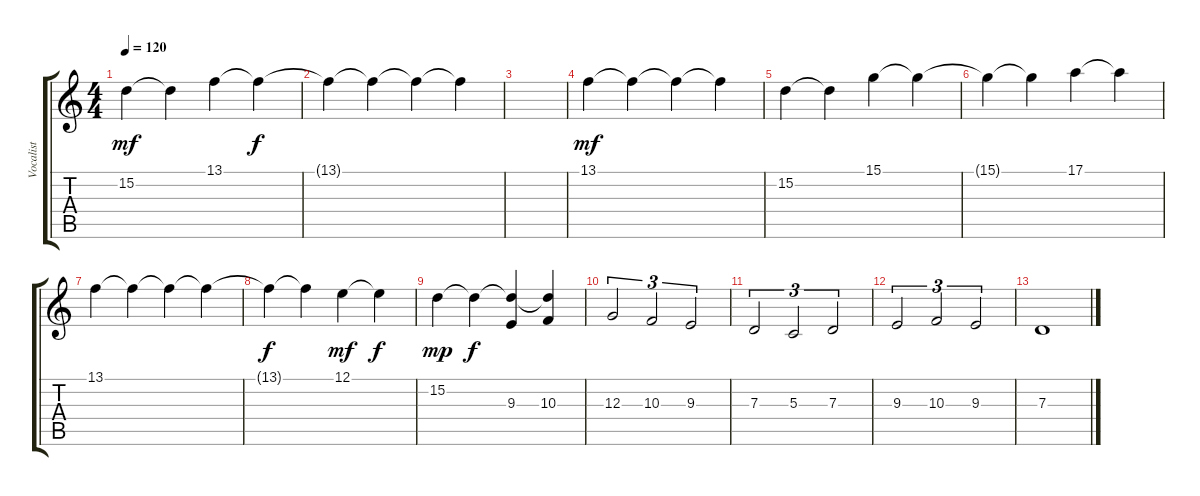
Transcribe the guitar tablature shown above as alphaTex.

\track ("Vocalist" "Vocalist") {instrument choiraahs}
\staff {score tabs}
\tuning (E4 B3 G3 D3 A2 E2) {hide}
\ts (4 4)
\tempo 120
\clef g2
\ks c
15.2.4{dy mf} 15.2{t}.4 13.1.4 13.1{t}.4{dy f} |
13.1{t}.4 13.1{t}.4 13.1{t}.4 13.1{t}.4 |
|
13.1.4{dy mf} 13.1{t}.4 13.1{t}.4 13.1{t}.4 |
15.2.4 15.2{t}.4 15.1.4 15.1{t}.4 |
15.1{t}.4 15.1{t}.4 17.1.4 17.1{t}.4 |
13.1.4 13.1{t}.4 13.1{t}.4 13.1{t}.4 |
13.1{t}.4{dy f} 13.1{t}.4 12.1.4{dy mf} 12.1{t}.4{dy f} |
15.2.4{dy mp} 15.2{t}.4{dy f} (15.2{t} 9.3).4 (15.2{t} 10.3).4 |
12.3.2{tu (3 2)} 10.3.2{tu (3 2)} 9.3.2{tu (3 2)} |
7.3.2{tu (3 2)} 5.3.2{tu (3 2)} 7.3.2{tu (3 2)} |
9.3.2{tu (3 2)} 10.3.2{tu (3 2)} 9.3.2{tu (3 2)} |
7.3.1
